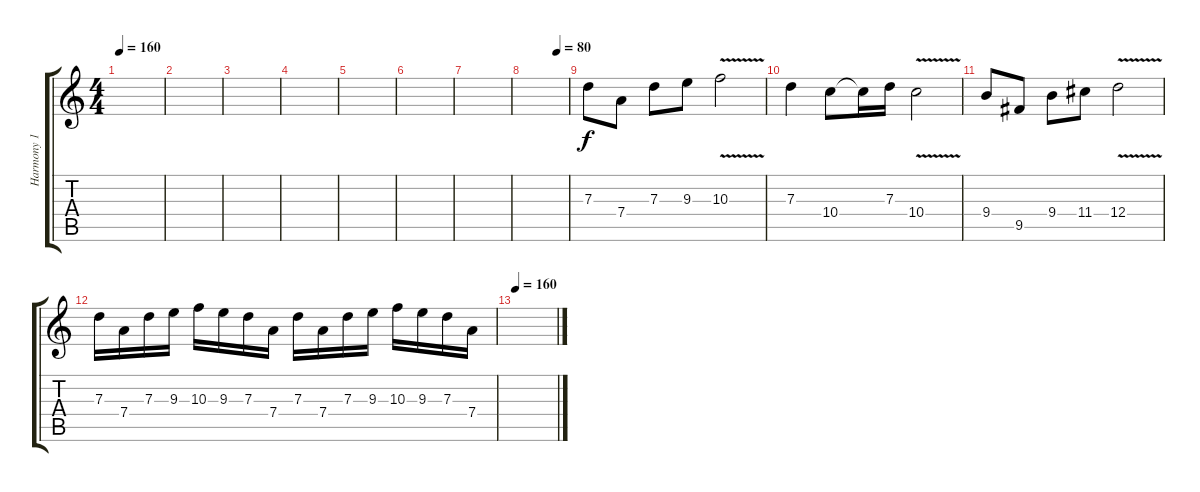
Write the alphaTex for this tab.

\track ("Harmony 1" "Harmony 1") {instrument distortionguitar}
\staff {score tabs}
\tuning (E4 B3 G3 D3 A2 E2) {hide}
\ts (4 4)
\tempo 160
\clef g2
\ks c
|
|
|
|
|
|
|
\tempo (80 0.75)
|
7.3.8 7.4.8 7.3.8 9.3.8 10.3{v}.2 |
7.3.4 10.4.8 10.4{t}.16 7.3.16 10.4{v}.2 |
9.4.8 9.5.8 9.4.8 11.4.8 12.4{v}.2 |
7.3.16 7.4.16 7.3.16 9.3.16 10.3.16 9.3.16 7.3.16 7.4.16 7.3.16 7.4.16 7.3.16 9.3.16 10.3.16 9.3.16 7.3.16 7.4.16 |
\tempo 160
